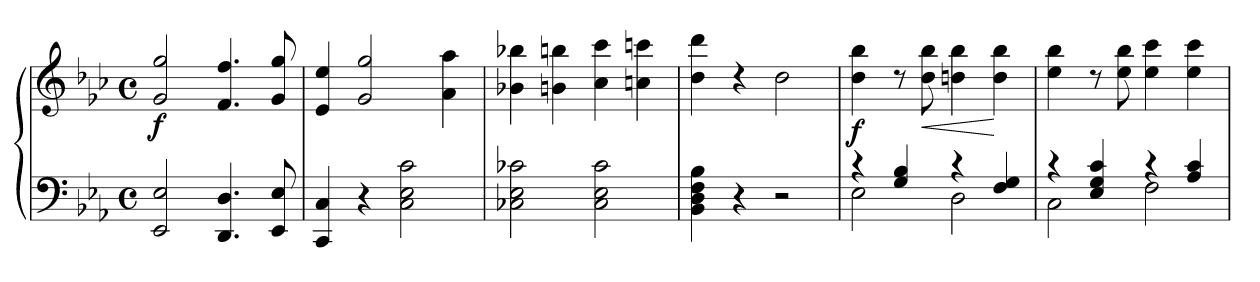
**kern	**kern	**dynam
*part1	*part1	*part1
*staff2	*staff1	*staff1/2
*clefF4	*clefG3	*
*k[b-e-a-]	*k[b-e-a-]	*
*M4/4	*M4/4	*
*met(c)	*met(c)	*
=1	=1	=1
!	!	!LO:DY:b
2EE-/ 2E-/	2e-/ 2ee-/	f
4.DD/ 4.D/	4.d/ 4.dd/	.
8EE-/ 8E-/	8e-/ 8ee-/	.
=2	=2	=2
4CC/ 4C/	4c/ 4cc/	.
4r	2e-/ 2ee-/	.
2C\ 2E-\ 2c\	.	.
.	4f\ 4ff\	.
=3	=3	=3
2C-X\ 2E-\ 2c-X\	4g-X\ 4gg-X\	.
.	4gn\ 4ggn\	.
2C-\ 2E-\ 2c-\	4a-\ 4aa-\	.
.	4an\ 4aan\	.
=4	=4	=4
4BB-\ 4D\ 4F\ 4B-\	4b-\ 4bb-\	.
4r	4rb	.
2rE	2b-\	.
!!LO:LB:g=z
=5	=5	=5
*^	*	*
!	!	!	!LO:DY:b
4rc	2E-\	4b-\ 4gg\	f
4G/ 4B-/	.	8rb	.
!	!	!	!LO:HP:b
.	.	8b-\ 8gg\	<
4rc	2D\	4bn\ 4gg\	.
4F/ 4G/	.	4b\ 4gg\	[
=6	=6	=6	=6
4rc	2C\	4cc\ 4gg\	.
4E-/ 4G/ 4c/	.	8rb	.
.	.	8cc\ 8gg\	.
4rc	2F\	4cc\ 4aa-\	.
4A-/ 4c/	.	4cc\ 4aa-\	.
*v	*v	*	*
=	=	=
*-	*-	*-
